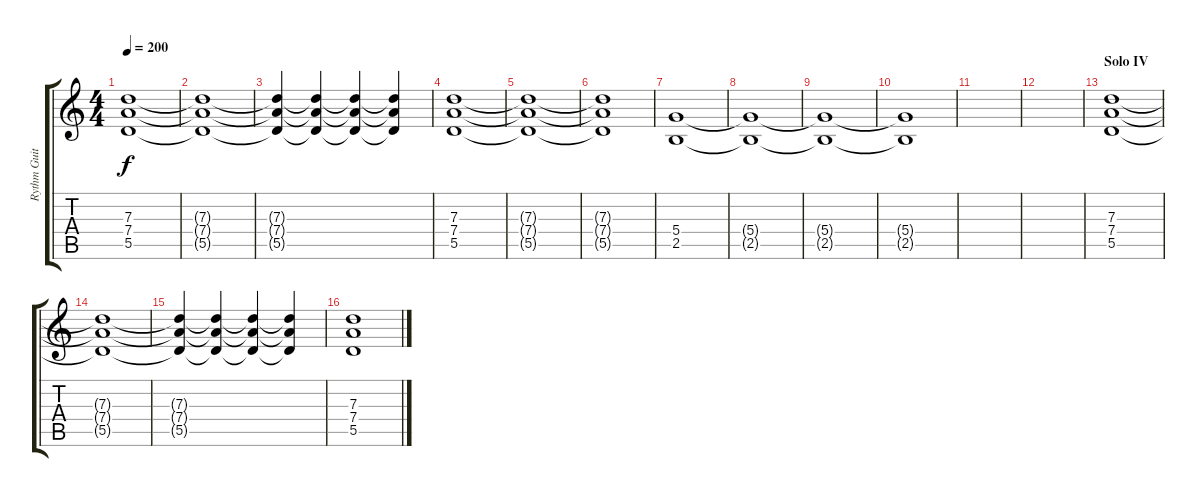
\track ("Rythm Guitars" "Rythm Guit") {instrument distortionguitar}
\staff {score tabs}
\tuning (E4 B3 G3 D3 A2 E2) {hide}
\ts (4 4)
\tempo 200
\clef g2
\ks c
(7.3 7.4 5.5).1{dy f volume 10 instrument distortionguitar} |
(7.3{t} 7.4{t} 5.5{t}).1 |
(7.3{t} 7.4{t} 5.5{t}).4 (7.3{t} 7.4{t} 5.5{t}).4 (7.3{t} 7.4{t} 5.5{t}).4 (7.3{t} 7.4{t} 5.5{t}).4 |
(7.3 7.4 5.5).1 |
(7.3{t} 7.4{t} 5.5{t}).1 |
(7.3{t} 7.4{t} 5.5{t}).1 |
(5.4 2.5).1{volume 0} |
(5.4{t} 2.5{t}).1 |
(5.4{t} 2.5{t}).1 |
(5.4{t} 2.5{t}).1 |
|
|
\section ("" "Solo IV")
(7.3 7.4 5.5).1{volume 10 instrument distortionguitar} |
(7.3{t} 7.4{t} 5.5{t}).1 |
(7.3{t} 7.4{t} 5.5{t}).4 (7.3{t} 7.4{t} 5.5{t}).4 (7.3{t} 7.4{t} 5.5{t}).4 (7.3{t} 7.4{t} 5.5{t}).4 |
(7.3 7.4 5.5).1
